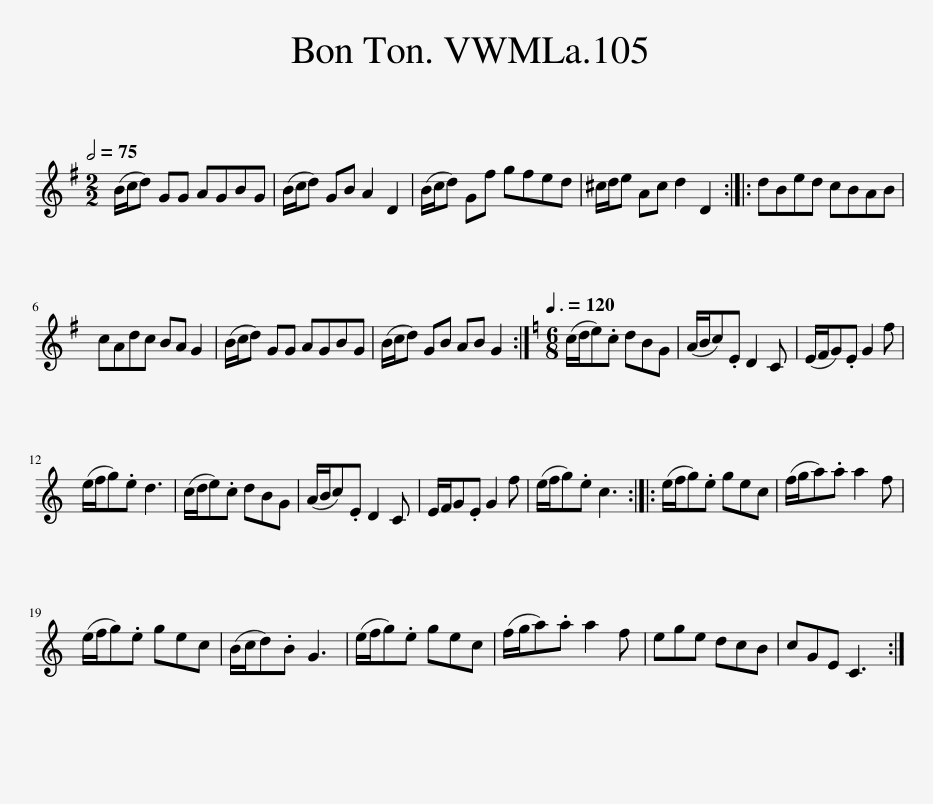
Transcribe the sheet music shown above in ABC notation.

X:1
L:1/8
Q:1/2=75
M:2/2
I:linebreak $
K:G
V:1 treble
V:1
 (B/c/d) GG AGBG | (B/c/d) GB A2 D2 | (B/c/d) Gf gfed | ^c/d/e Ac d2 D2 :: dBed cBAB |$ %5
 cAdc BA G2 | (B/c/d) GG AGBG | (B/c/d) GB AB G2 :|[K:C][M:6/8][Q:3/8=120] (c/d/e).c dBG | (A/B/c).E D2 C | %10
 (E/F/G).E G2 f |$ (e/f/g).e d3 | (c/d/e).c dBG | (A/B/c).E D2 C | E/F/G.E G2 f | %15
 (e/f/g).e c3 :: (e/f/g).e gec | (f/g/a).a a2 f |$ (e/f/g).e gec | (B/c/d).B G3 | %20
 (e/f/g).e gec | (f/g/a).a a2 f | ege dcB | cGE C3 :| %24
